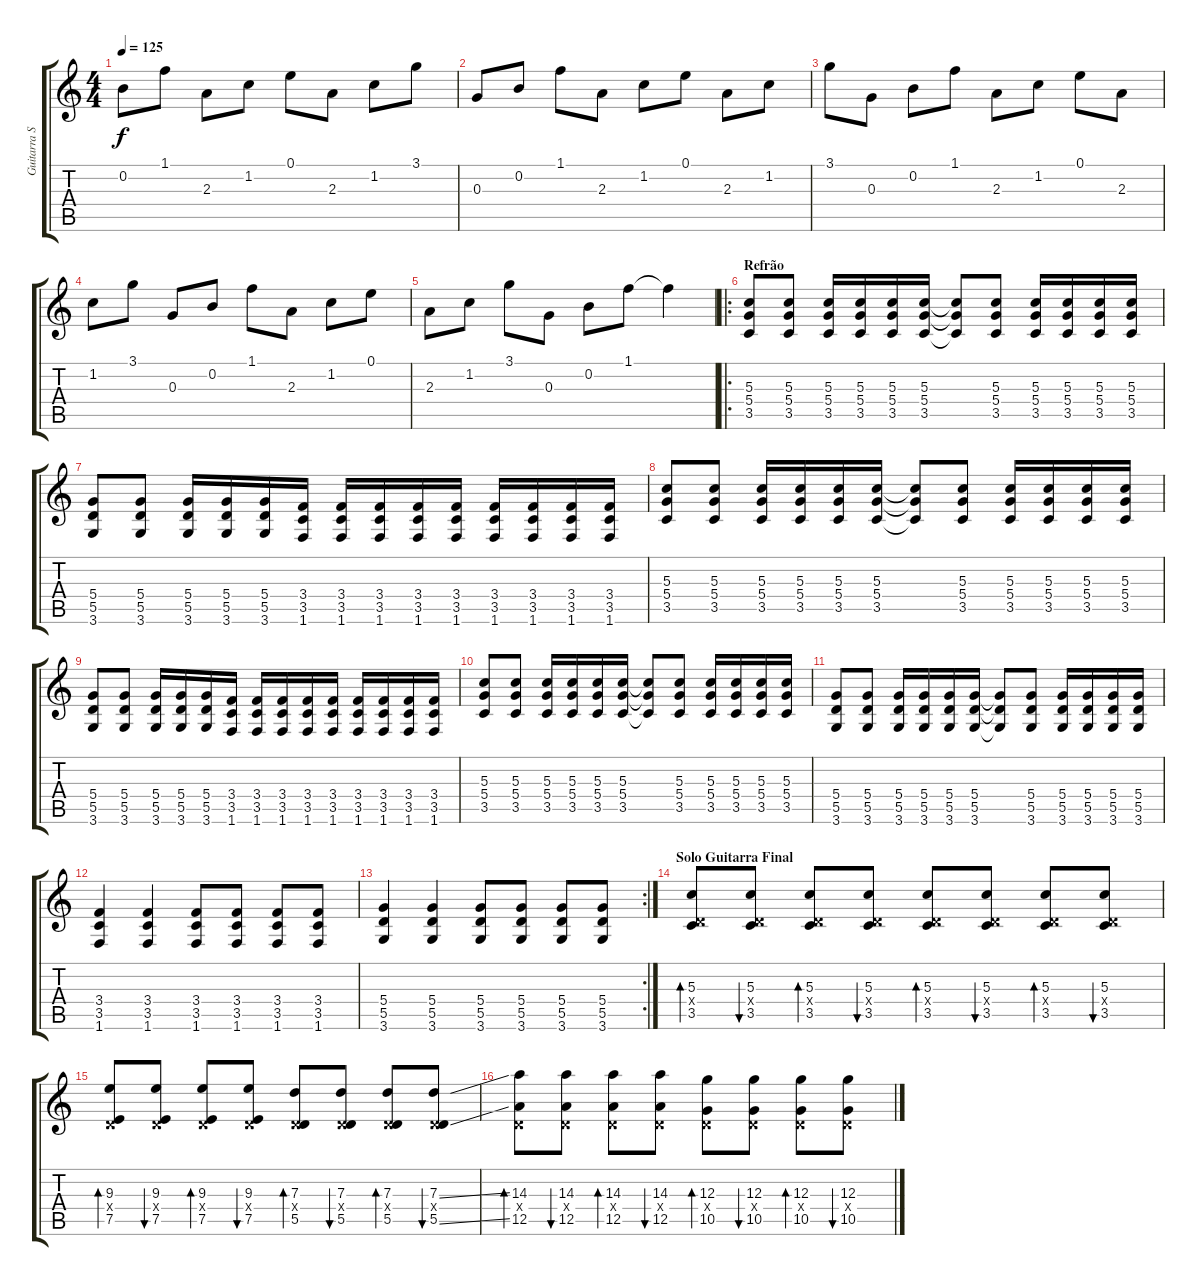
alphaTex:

\track ("Guitarra Solo" "Guitarra S") {instrument overdrivenguitar}
\staff {score tabs}
\tuning (E4 B3 G3 D3 A2 E2) {hide}
\ts (4 4)
\tempo 125
\clef g2
\ks c
0.2.8{dy f} 1.1.8 2.3.8 1.2.8 0.1.8 2.3.8 1.2.8 3.1.8 |
0.3.8 0.2.8 1.1.8 2.3.8 1.2.8 0.1.8 2.3.8 1.2.8 |
3.1.8 0.3.8 0.2.8 1.1.8 2.3.8 1.2.8 0.1.8 2.3.8 |
1.2.8 3.1.8 0.3.8 0.2.8 1.1.8 2.3.8 1.2.8 0.1.8 |
2.3.8 1.2.8 3.1.8 0.3.8 0.2.8 1.1.8 1.1{t}.4 |
\ro
\section ("" "Refrão")
(5.3 5.4 3.5).8 (5.3 5.4 3.5).8 (5.3 5.4 3.5).16 (5.3 5.4 3.5).16 (5.3 5.4 3.5).16 (5.3 5.4 3.5).16 (5.3{t} 5.4{t} 3.5{t}).8 (5.3 5.4 3.5).8 (5.3 5.4 3.5).16 (5.3 5.4 3.5).16 (5.3 5.4 3.5).16 (5.3 5.4 3.5).16 |
(5.4 5.5 3.6).8 (5.4 5.5 3.6).8 (5.4 5.5 3.6).16 (5.4 5.5 3.6).16 (5.4 5.5 3.6).16 (3.4 3.5 1.6).16 (3.4 3.5 1.6).16 (3.4 3.5 1.6).16 (3.4 3.5 1.6).16 (3.4 3.5 1.6).16 (3.4 3.5 1.6).16 (3.4 3.5 1.6).16 (3.4 3.5 1.6).16 (3.4 3.5 1.6).16 |
(5.3 5.4 3.5).8 (5.3 5.4 3.5).8 (5.3 5.4 3.5).16 (5.3 5.4 3.5).16 (5.3 5.4 3.5).16 (5.3 5.4 3.5).16 (5.3{t} 5.4{t} 3.5{t}).8 (5.3 5.4 3.5).8 (5.3 5.4 3.5).16 (5.3 5.4 3.5).16 (5.3 5.4 3.5).16 (5.3 5.4 3.5).16 |
(5.4 5.5 3.6).8 (5.4 5.5 3.6).8 (5.4 5.5 3.6).16 (5.4 5.5 3.6).16 (5.4 5.5 3.6).16 (3.4 3.5 1.6).16 (3.4 3.5 1.6).16 (3.4 3.5 1.6).16 (3.4 3.5 1.6).16 (3.4 3.5 1.6).16 (3.4 3.5 1.6).16 (3.4 3.5 1.6).16 (3.4 3.5 1.6).16 (3.4 3.5 1.6).16 |
(5.3 5.4 3.5).8 (5.3 5.4 3.5).8 (5.3 5.4 3.5).16 (5.3 5.4 3.5).16 (5.3 5.4 3.5).16 (5.3 5.4 3.5).16 (5.3{t} 5.4{t} 3.5{t}).8 (5.3 5.4 3.5).8 (5.3 5.4 3.5).16 (5.3 5.4 3.5).16 (5.3 5.4 3.5).16 (5.3 5.4 3.5).16 |
(5.4 5.5 3.6).8 (5.4 5.5 3.6).8 (5.4 5.5 3.6).16 (5.4 5.5 3.6).16 (5.4 5.5 3.6).16 (5.4 5.5 3.6).16 (5.4{t} 5.5{t} 3.6{t}).8 (5.4 5.5 3.6).8 (5.4 5.5 3.6).16 (5.4 5.5 3.6).16 (5.4 5.5 3.6).16 (5.4 5.5 3.6).16 |
(3.4 3.5 1.6).4 (3.4 3.5 1.6).4 (3.4 3.5 1.6).8 (3.4 3.5 1.6).8 (3.4 3.5 1.6).8 (3.4 3.5 1.6).8 |
\rc 2
(5.4 5.5 3.6).4 (5.4 5.5 3.6).4 (5.4 5.5 3.6).8 (5.4 5.5 3.6).8 (5.4 5.5 3.6).8 (5.4 5.5 3.6).8 |
\section ("" "Solo Guitarra Final")
(5.3 0.4{x} 3.5).8{bd 60} (5.3 0.4{x} 3.5).8{bu 60} (5.3 0.4{x} 3.5).8{bd 60} (5.3 0.4{x} 3.5).8{bu 60} (5.3 0.4{x} 3.5).8{bd 60} (5.3 0.4{x} 3.5).8{bu 60} (5.3 0.4{x} 3.5).8{bd 60} (5.3 0.4{x} 3.5).8{bu 60} |
(9.3 0.4{x} 7.5).8{bd 60} (9.3 0.4{x} 7.5).8{bu 60} (9.3 0.4{x} 7.5).8{bd 60} (9.3 0.4{x} 7.5).8{bu 60} (7.3 0.4{x} 5.5).8{bd 60} (7.3 0.4{x} 5.5).8{bu 60} (7.3 0.4{x} 5.5).8{bd 60} (7.3{ss} 0.4{x} 5.5{ss}).8{bu 60} |
(14.3 0.4{x} 12.5).8{bd 60} (14.3 0.4{x} 12.5).8{bu 60} (14.3 0.4{x} 12.5).8{bd 60} (14.3 0.4{x} 12.5).8{bu 60} (12.3 0.4{x} 10.5).8{bd 60} (12.3 0.4{x} 10.5).8{bu 60} (12.3 0.4{x} 10.5).8{bd 60} (12.3 0.4{x} 10.5).8{bu 60}
